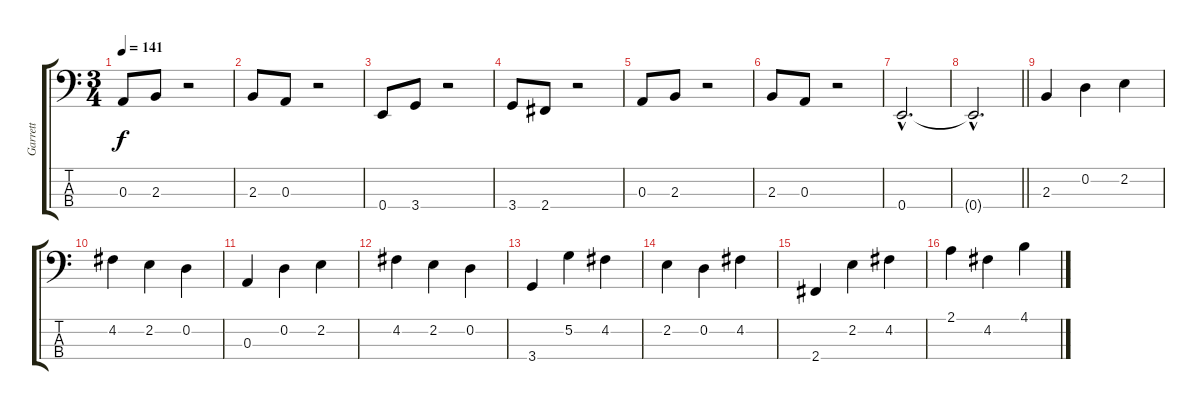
\track ("Garrett" "Garrett") {instrument electricbassfinger}
\staff {score tabs}
\tuning (G2 D2 A1 E1) {hide}
\ts (3 4)
\tempo 141
\clef f4
\ks c
0.3.8{dy f} 2.3.8 r.2 |
2.3.8 0.3.8 r.2 |
0.4.8 3.4.8 r.2 |
3.4.8 2.4.8 r.2 |
0.3.8 2.3.8 r.2 |
2.3.8 0.3.8 r.2 |
0.4{hac}.2{d} |
\barLineRight lightlight
0.4{hac t}.2{d} |
2.3.4 0.2.4 2.2.4 |
4.2.4 2.2.4 0.2.4 |
0.3.4 0.2.4 2.2.4 |
4.2.4 2.2.4 0.2.4 |
3.4.4 5.2.4 4.2.4 |
2.2.4 0.2.4 4.2.4 |
2.4.4 2.2.4 4.2.4 |
2.1.4 4.2.4 4.1.4
